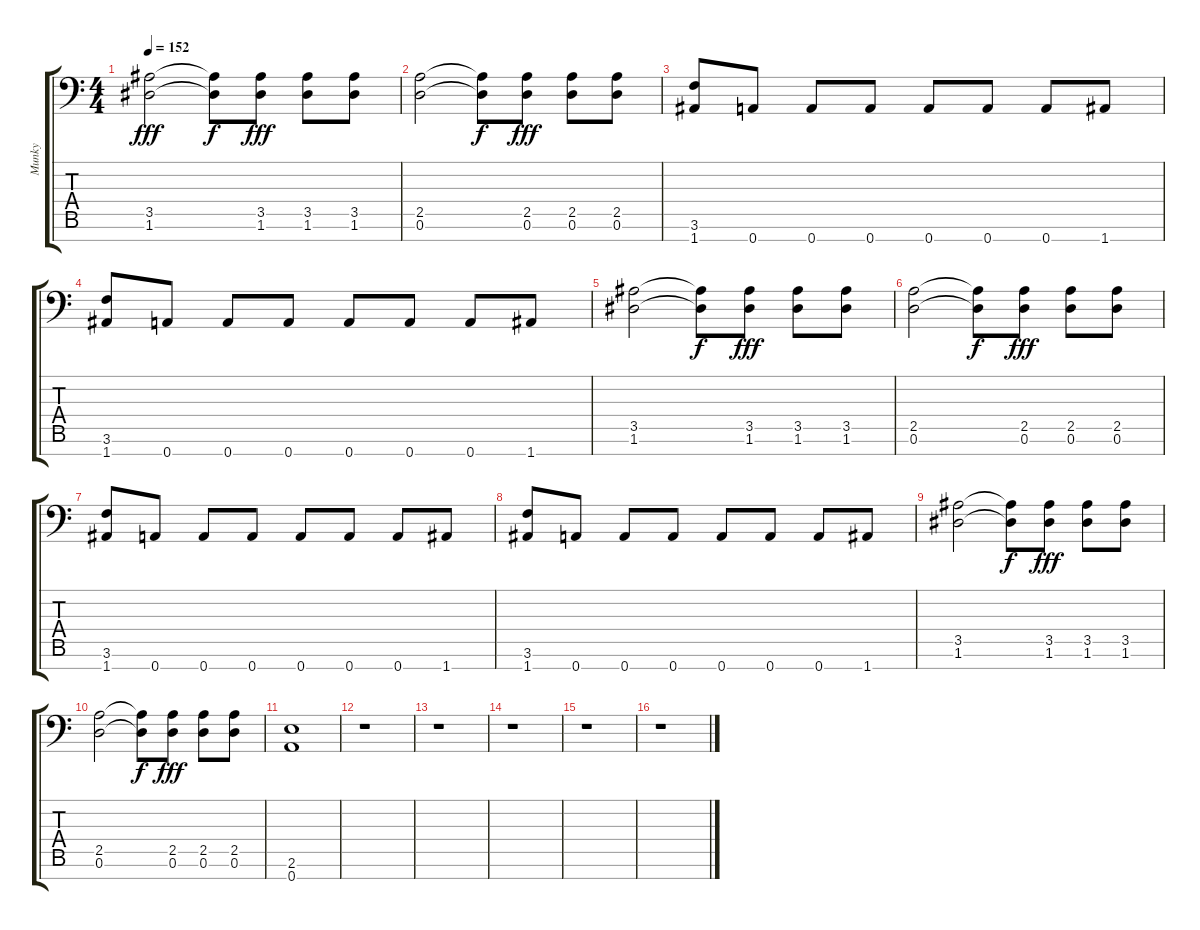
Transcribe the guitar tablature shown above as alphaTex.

\track ("Munky" "Munky") {instrument overdrivenguitar}
\staff {score tabs}
\tuning (D4 A3 F3 C3 G2 D2 A1) {hide}
\ts (4 4)
\tempo 152
\clef f4
\ks c
(3.5 1.6).2{dy fff} (3.5{t} 1.6{t}).8{dy f} (3.5 1.6).8{dy fff} (3.5 1.6).8 (3.5 1.6).8 |
(2.5 0.6).2 (2.5{t} 0.6{t}).8{dy f} (2.5 0.6).8{dy fff} (2.5 0.6).8 (2.5 0.6).8 |
(3.6 1.7).8 0.7.8 0.7.8 0.7.8 0.7.8 0.7.8 0.7.8 1.7.8 |
(3.6 1.7).8 0.7.8 0.7.8 0.7.8 0.7.8 0.7.8 0.7.8 1.7.8 |
(3.5 1.6).2 (3.5{t} 1.6{t}).8{dy f} (3.5 1.6).8{dy fff} (3.5 1.6).8 (3.5 1.6).8 |
(2.5 0.6).2 (2.5{t} 0.6{t}).8{dy f} (2.5 0.6).8{dy fff} (2.5 0.6).8 (2.5 0.6).8 |
(3.6 1.7).8 0.7.8 0.7.8 0.7.8 0.7.8 0.7.8 0.7.8 1.7.8 |
(3.6 1.7).8 0.7.8 0.7.8 0.7.8 0.7.8 0.7.8 0.7.8 1.7.8 |
(3.5 1.6).2 (3.5{t} 1.6{t}).8{dy f} (3.5 1.6).8{dy fff} (3.5 1.6).8 (3.5 1.6).8 |
(2.5 0.6).2 (2.5{t} 0.6{t}).8{dy f} (2.5 0.6).8{dy fff} (2.5 0.6).8 (2.5 0.6).8 |
(2.6 0.7).1 |
r.1 |
r.1 |
r.1 |
r.1 |
r.1
